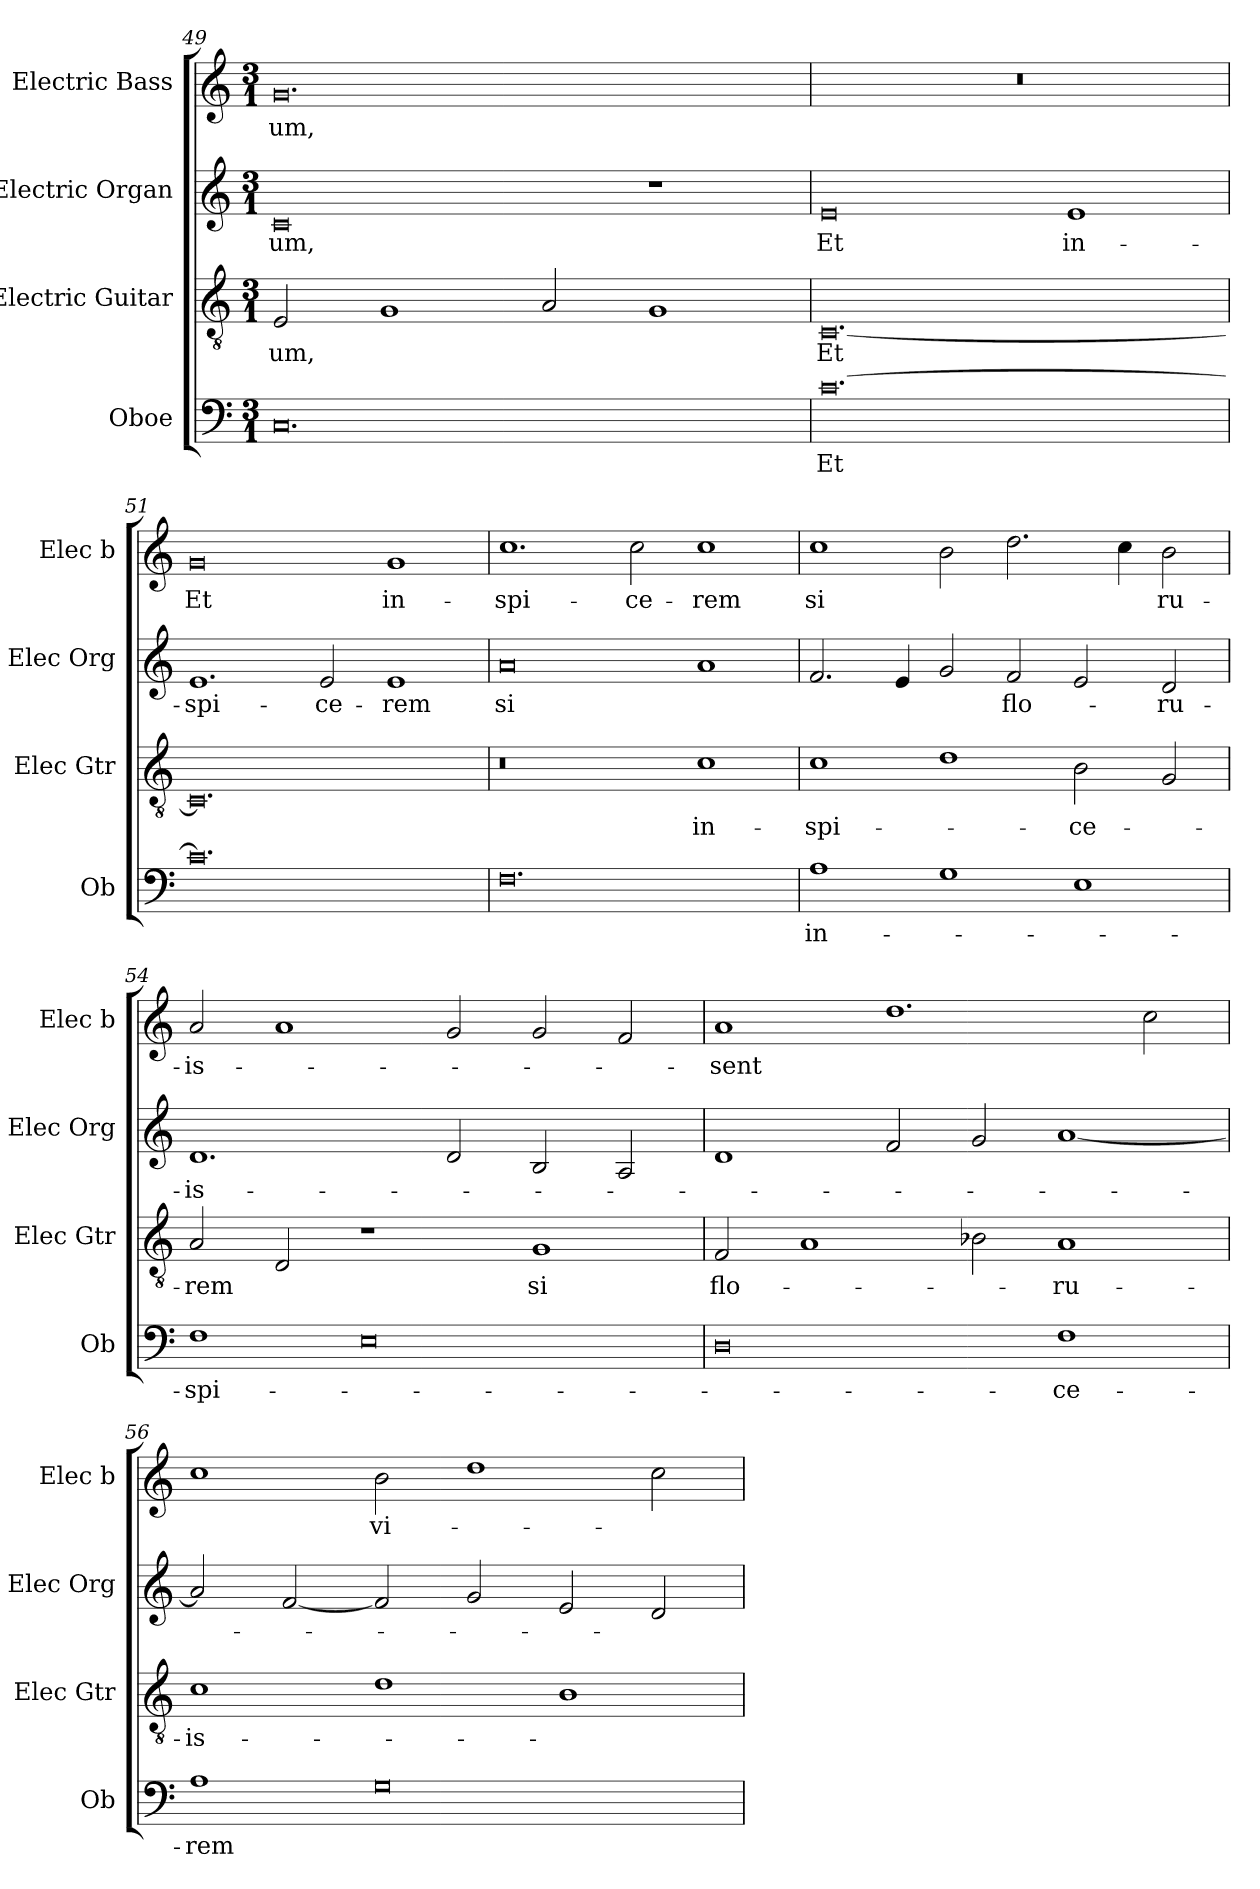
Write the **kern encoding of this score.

**kern	**text	**kern	**text	**kern	**text	**kern	**text
*part4	*part4	*part3	*part3	*part2	*part2	*part1	*part1
*staff4	*staff4	*staff3	*staff3	*staff2	*staff2	*staff1	*staff1
*I"Oboe	*	*I"Electric Guitar	*	*I"Electric Organ	*	*I"Electric Bass	*
*I'Ob	*	*I'Elec Gtr	*	*I'Elec Org	*	*I'Elec b	*
*clefF4	*	*clefGv2	*	*clefG2	*	*clefG2	*
*M3/1	*	*M3/1	*	*M3/1	*	*M3/1	*
=49	=49	=49	=49	=49	=49	=49	=49
!	!	!	!LO:LY:b	!	!LO:LY:b	!	!LO:LY:b
0.C	.	2E/	-um,	0c	-um,	0.g	-um,
.	.	1G	.	.	.	.	.
.	.	2A/	.	.	.	.	.
.	.	1G	.	1r	.	.	.
=50	=50	=50	=50	=50	=50	=50	=50
!	!LO:LY:b	!	!LO:LY:b	!	!LO:LY:b	!	!
[0.c	Et	[0.C	Et	0e	Et	0.r	.
!	!	!	!	!	!LO:LY:b	!	!
.	.	.	.	1e	in-	.	.
=51	=51	=51	=51	=51	=51	=51	=51
!	!	!	!	!	!LO:LY:b	!	!LO:LY:b
0.c]	.	0.C]	.	1.e	-spi-	0g	Et
!	!	!	!	!	!LO:LY:b	!	!
.	.	.	.	2e/	-ce-	.	.
!	!	!	!	!	!LO:LY:b	!	!LO:LY:b
.	.	.	.	1e	-rem	1g	in-
!!LO:LB:g=z
=52	=52	=52	=52	=52	=52	=52	=52
!	!	!	!	!	!LO:LY:b	!	!LO:LY:b
0.F	.	0r	.	0a	si	1.cc	-spi-
!	!	!	!	!	!	!	!LO:LY:b
.	.	.	.	.	.	2cc\	-ce-
!	!	!	!LO:LY:b	!	!	!	!LO:LY:b
.	.	1c	in-	1a	.	1cc	-rem
!!LO:LB:g=z
=53	=53	=53	=53	=53	=53	=53	=53
!	!LO:LY:b	!	!LO:LY:b	!	!	!	!LO:LY:b
1A	in-	1c	-spi-	2.f/	.	1cc	si
.	.	.	.	4e/	.	.	.
1G	.	1d	.	2g/	.	2b\	.
!	!	!	!	!	!LO:LY:b	!	!
.	.	.	.	2f/	flo-	2.dd\	.
!	!	!	!LO:LY:b	!	!	!	!
1E	.	2B\	-ce-	2e/	.	.	.
.	.	.	.	.	.	4cc\	.
!	!	!	!	!	!LO:LY:b	!	!LO:LY:b
.	.	2G/	.	2d/	-ru-	2b\	ru-
=54	=54	=54	=54	=54	=54	=54	=54
!	!LO:LY:b	!	!LO:LY:b	!	!LO:LY:b	!	!LO:LY:b
1F	-spi-	2A/	-rem	1.d	-is-	2a/	-is-
.	.	2D/	.	.	.	1a	.
0E	.	1r	.	.	.	.	.
.	.	.	.	2d/	.	2g/	.
!	!	!	!LO:LY:b	!	!	!	!
.	.	1G	si	2B/	.	2g/	.
.	.	.	.	2A/	.	2f/	.
=55	=55	=55	=55	=55	=55	=55	=55
!	!	!	!LO:LY:b	!	!	!	!LO:LY:b
0D	.	2F/	flo-	1d	.	1a	-sent
.	.	1A	.	.	.	.	.
.	.	.	.	2f/	.	1.dd	.
.	.	2B-X\	.	2g/	.	.	.
!	!LO:LY:b	!	!LO:LY:b	!	!	!	!
1F	-ce-	1A	-ru-	[1a	.	.	.
.	.	.	.	.	.	2cc\	.
=56	=56	=56	=56	=56	=56	=56	=56
!	!LO:LY:b	!	!LO:LY:b	!	!	!	!
1A	-rem	1c	-is-	2a/]	.	1cc	.
.	.	.	.	[2f/	.	.	.
!	!	!	!	!	!	!	!LO:LY:b
0G	.	1d	.	2f/]	.	2b\	vi-
.	.	.	.	2g/	.	1dd	.
.	.	1B	.	2e/	.	.	.
.	.	.	.	2d/	.	2cc\	.
=	=	=	=	=	=	=	=
*-	*-	*-	*-	*-	*-	*-	*-
